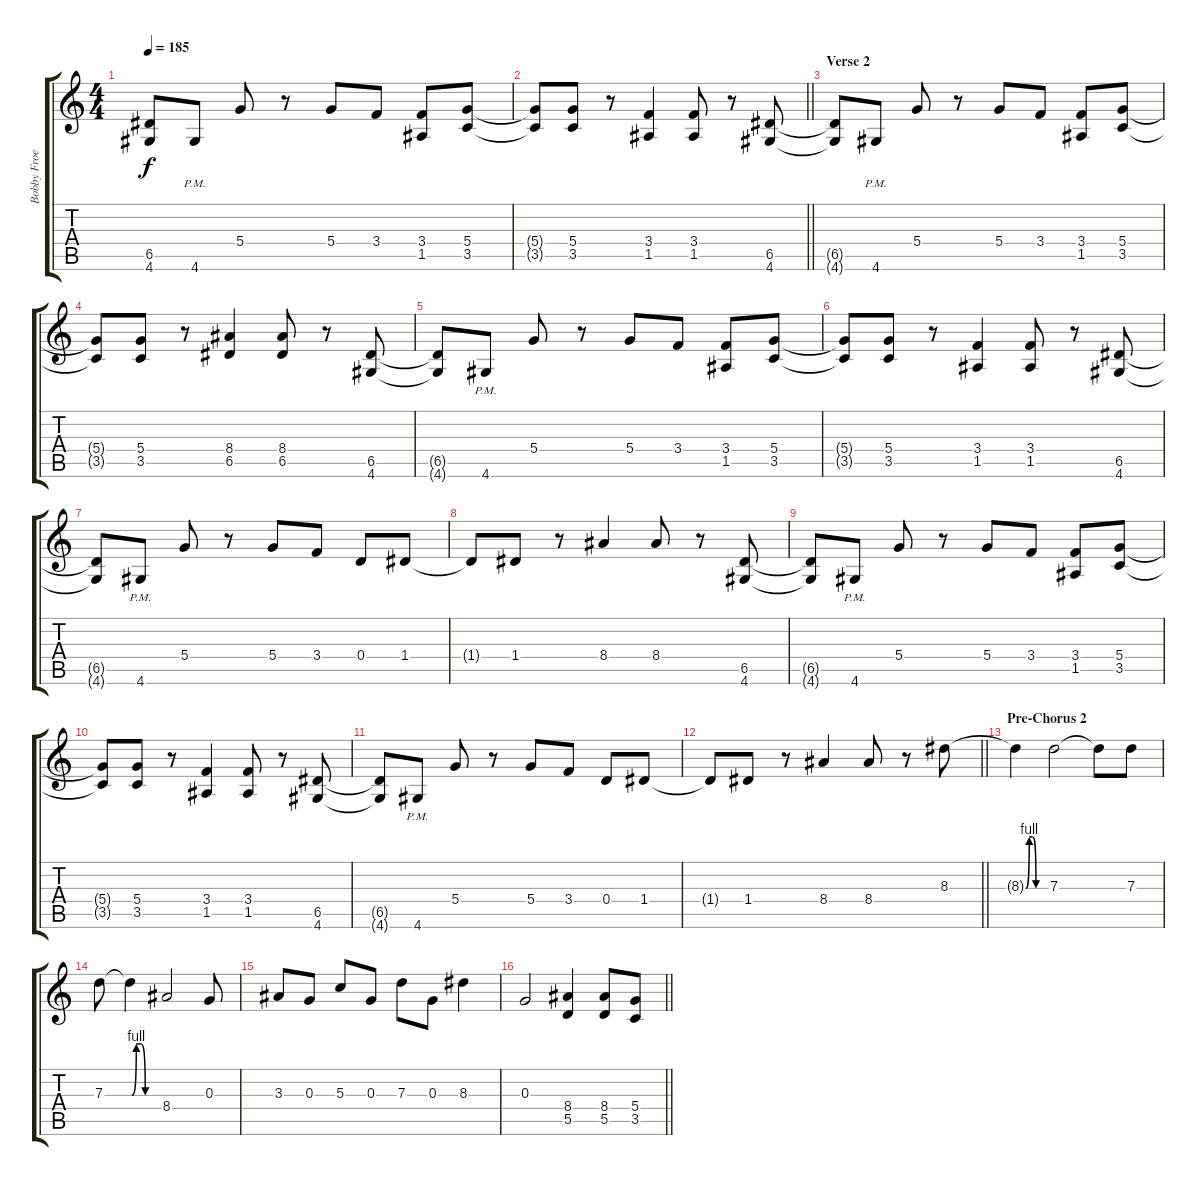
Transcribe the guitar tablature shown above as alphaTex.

\track ("Bobby Froese" "Bobby Froe") {instrument distortionguitar}
\staff {score tabs}
\tuning (E4 B3 G3 D3 A2 E2) {hide}
\ts (4 4)
\tempo 185
\clef g2
\ks c
(6.5{t} 4.6{t}).8{dy f} 4.6{pm}.8 5.4.8 r.8 5.4.8 3.4.8 (3.4 1.5).8 (5.4 3.5).8 |
\barLineRight lightlight
(5.4{t} 3.5{t}).8 (5.4 3.5).8 r.8 (3.4 1.5).4 (3.4 1.5).8 r.8 (6.5 4.6).8 |
\section ("" "Verse 2")
(6.5{t} 4.6{t}).8 4.6{pm}.8 5.4.8 r.8 5.4.8 3.4.8 (3.4 1.5).8 (5.4 3.5).8 |
(5.4{t} 3.5{t}).8 (5.4 3.5).8 r.8 (8.4 6.5).4 (8.4 6.5).8 r.8 (6.5 4.6).8 |
(6.5{t} 4.6{t}).8 4.6{pm}.8 5.4.8 r.8 5.4.8 3.4.8 (3.4 1.5).8 (5.4 3.5).8 |
(5.4{t} 3.5{t}).8 (5.4 3.5).8 r.8 (3.4 1.5).4 (3.4 1.5).8 r.8 (6.5 4.6).8 |
(6.5{t} 4.6{t}).8 4.6{pm}.8 5.4.8 r.8 5.4.8 3.4.8 0.4.8 1.4.8 |
1.4{t}.8 1.4.8 r.8 8.4.4 8.4.8 r.8 (6.5 4.6).8 |
(6.5{t} 4.6{t}).8 4.6{pm}.8 5.4.8 r.8 5.4.8 3.4.8 (3.4 1.5).8 (5.4 3.5).8 |
(5.4{t} 3.5{t}).8 (5.4 3.5).8 r.8 (3.4 1.5).4 (3.4 1.5).8 r.8 (6.5 4.6).8 |
(6.5{t} 4.6{t}).8 4.6{pm}.8 5.4.8 r.8 5.4.8 3.4.8 0.4.8 1.4.8 |
\barLineRight lightlight
1.4{t}.8 1.4.8 r.8 8.4.4 8.4.8 r.8 8.3.8 |
\section ("" "Pre-Chorus 2")
8.3{be (custom 0 0 10 4 20 4 30 0 60 0) t}.4 7.3.2 7.3{t}.8 7.3.8 |
7.3.8 7.3{be (custom 0 0 10 4 20 4 30 0 60 0) t}.4 8.4.2 0.3.8 |
3.3.8 0.3.8 5.3.8 0.3.8 7.3.8 0.3.8 8.3.4 |
\barLineRight lightlight
0.3.2 (8.4 5.5).4 (8.4 5.5).8 (5.4 3.5).8
